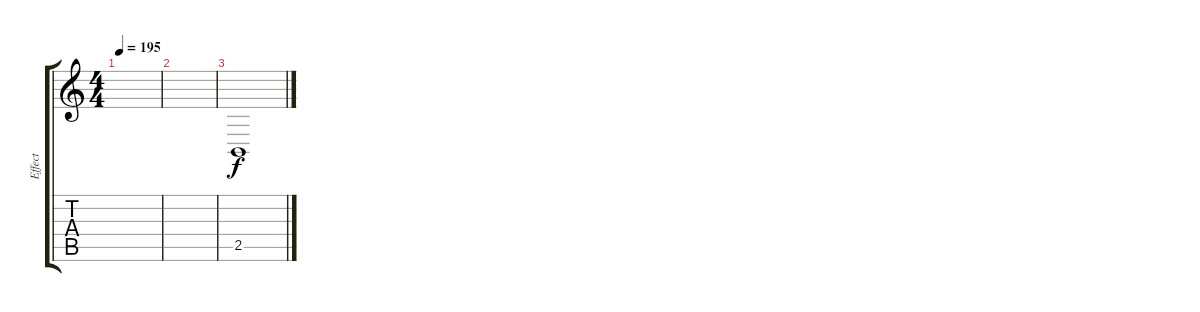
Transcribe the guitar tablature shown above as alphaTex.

\track ("Effect" "Effect") {instrument guitarfretnoise}
\staff {score tabs}
\tuning (E4 B3 G3 D3 A2 E2) {hide}
\ts (4 4)
\tempo 195
\clef g2
\ks c
|
|
2.5.1
